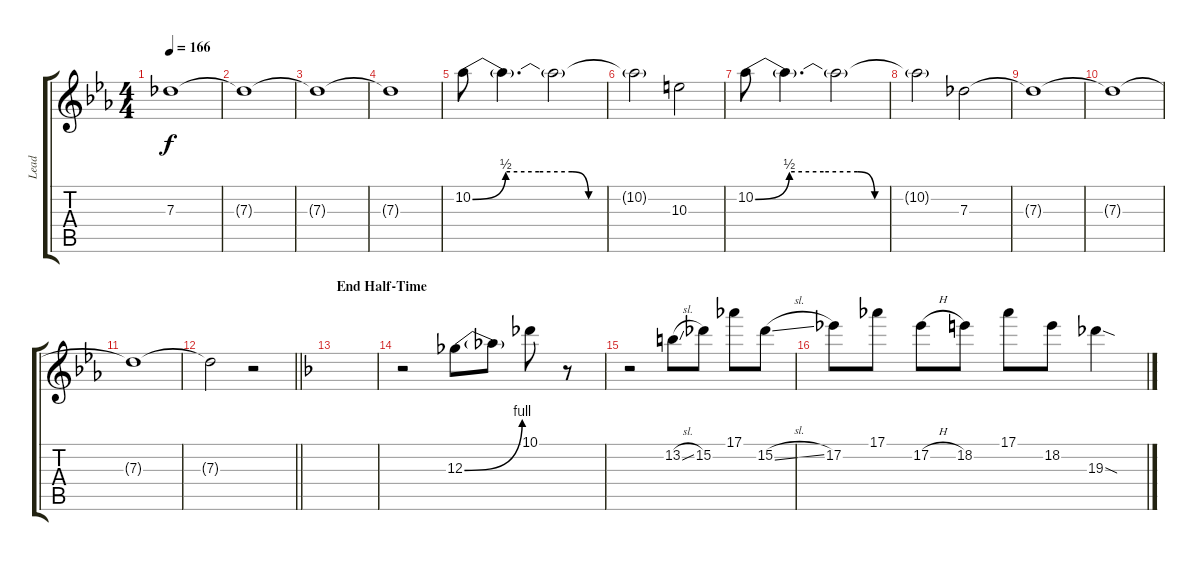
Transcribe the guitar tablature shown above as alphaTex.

\track ("Lead" "Lead") {instrument distortionguitar}
\staff {score tabs}
\tuning (Eb4 Bb3 Gb3 Db3 Ab2 Eb2) {hide}
\ts (4 4)
\tempo 166
\clef g2
\ks eb
7.3{t}.1{dy f} |
7.3{t}.1 |
7.3{t}.1 |
7.3{t}.1 |
10.2{be (custom 0 0 10 2 20 2 30 2 35 0 60 0)}.8 10.2{t}.4{d} 10.2{t}.2 |
10.2{t}.2 10.3.2 |
10.2{be (custom 0 0 10 2 20 2 30 2 35 0 60 0)}.8 10.2{t}.4{d} 10.2{t}.2 |
10.2{t}.2 7.3.2 |
7.3{t}.1 |
7.3{t}.1 |
7.3{t}.1 |
\barLineRight lightlight
7.3{t}.2 r.2 |
\section ("" "End Half-Time")
\ks f
|
r.2 12.3{be (bend 0 0 60 4)}.8 12.3{t}.8 10.1.8 r.8 |
r.2 13.2{sl}.8 15.2.8 17.1.8 15.2{sl}.8 |
17.2.8 17.1.8 17.2{h}.8 18.2.8 17.1.8 18.2.8 19.3{sod}.4
